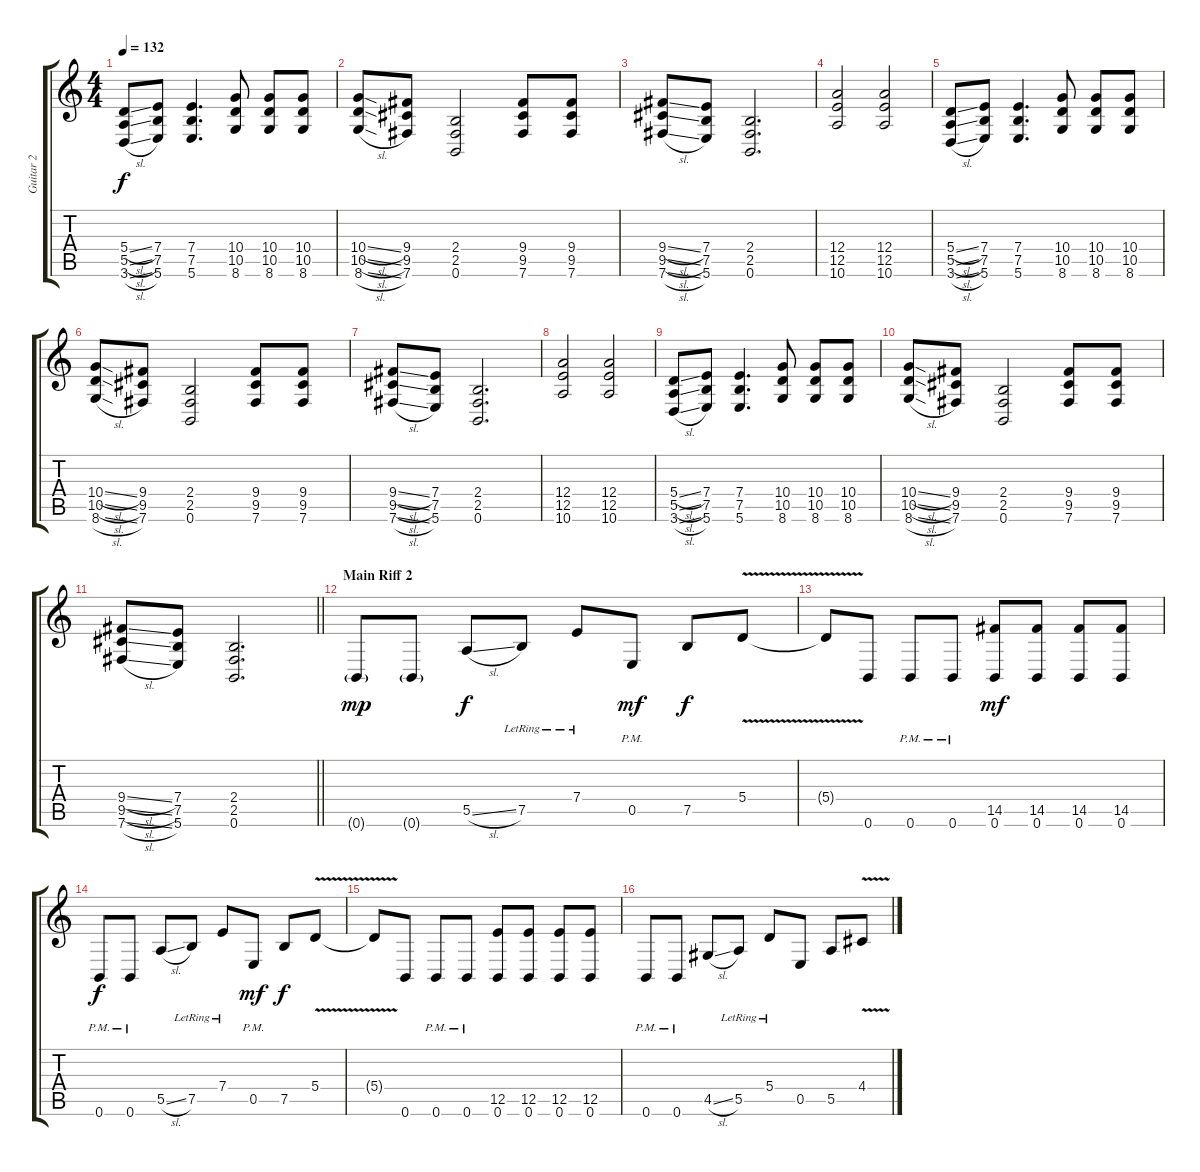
\track ("Guitar 2" "Guitar 2") {instrument distortionguitar}
\staff {score tabs}
\tuning (B3 Gb3 D3 A2 E2 B1) {hide}
\ts (4 4)
\tempo 132
\clef g2
\ks c
(5.4{sl} 5.5{sl} 3.6{sl}).8{dy f} (7.4 7.5 5.6).8 (7.4 7.5 5.6).4{d} (10.4 10.5 8.6).8 (10.4 10.5 8.6).8 (10.4 10.5 8.6).8 |
(10.4{sl} 10.5{sl} 8.6{sl}).8 (9.4 9.5 7.6).8 (2.4 2.5 0.6).2 (9.4 9.5 7.6).8 (9.4 9.5 7.6).8 |
(9.4{sl} 9.5{sl} 7.6{sl}).8 (7.4 7.5 5.6).8 (2.4 2.5 0.6).2{d} |
(12.4 12.5 10.6).2 (12.4 12.5 10.6).2 |
(5.4{sl} 5.5{sl} 3.6{sl}).8 (7.4 7.5 5.6).8 (7.4 7.5 5.6).4{d} (10.4 10.5 8.6).8 (10.4 10.5 8.6).8 (10.4 10.5 8.6).8 |
(10.4{sl} 10.5{sl} 8.6{sl}).8 (9.4 9.5 7.6).8 (2.4 2.5 0.6).2 (9.4 9.5 7.6).8 (9.4 9.5 7.6).8 |
(9.4{sl} 9.5{sl} 7.6{sl}).8 (7.4 7.5 5.6).8 (2.4 2.5 0.6).2{d} |
(12.4 12.5 10.6).2 (12.4 12.5 10.6).2 |
(5.4{sl} 5.5{sl} 3.6{sl}).8 (7.4 7.5 5.6).8 (7.4 7.5 5.6).4{d} (10.4 10.5 8.6).8 (10.4 10.5 8.6).8 (10.4 10.5 8.6).8 |
(10.4{sl} 10.5{sl} 8.6{sl}).8 (9.4 9.5 7.6).8 (2.4 2.5 0.6).2 (9.4 9.5 7.6).8 (9.4 9.5 7.6).8 |
\barLineRight lightlight
(9.4{sl} 9.5{sl} 7.6{sl}).8 (7.4 7.5 5.6).8 (2.4 2.5 0.6).2{d} |
\section ("" "Main Riff 2")
0.6{g}.8{dy mp instrument overdrivenguitar} 0.6{g}.8 5.5{sl}.8{dy f} 7.5{lr}.8 7.4{lr}.8 0.5{pm}.8{dy mf} 7.5.8{dy f} 5.4{v}.8 |
5.4{t}.8 0.6.8 0.6{pm}.8 0.6{pm}.8 (14.5 0.6).8{dy mf} (14.5 0.6).8 (14.5 0.6).8 (14.5 0.6).8 |
0.6{pm}.8{dy f} 0.6{pm}.8 5.5{sl}.8 7.5{lr}.8 7.4{lr}.8 0.5{pm}.8{dy mf} 7.5.8{dy f} 5.4{v}.8 |
5.4{t}.8 0.6.8 0.6{pm}.8 0.6{pm}.8 (12.5 0.6).8 (12.5 0.6).8 (12.5 0.6).8 (12.5 0.6).8 |
0.6{pm}.8 0.6{pm}.8 4.5{sl}.8 5.5{lr}.8 5.4{lr}.8 0.5.8 5.5.8 4.4{v}.8
